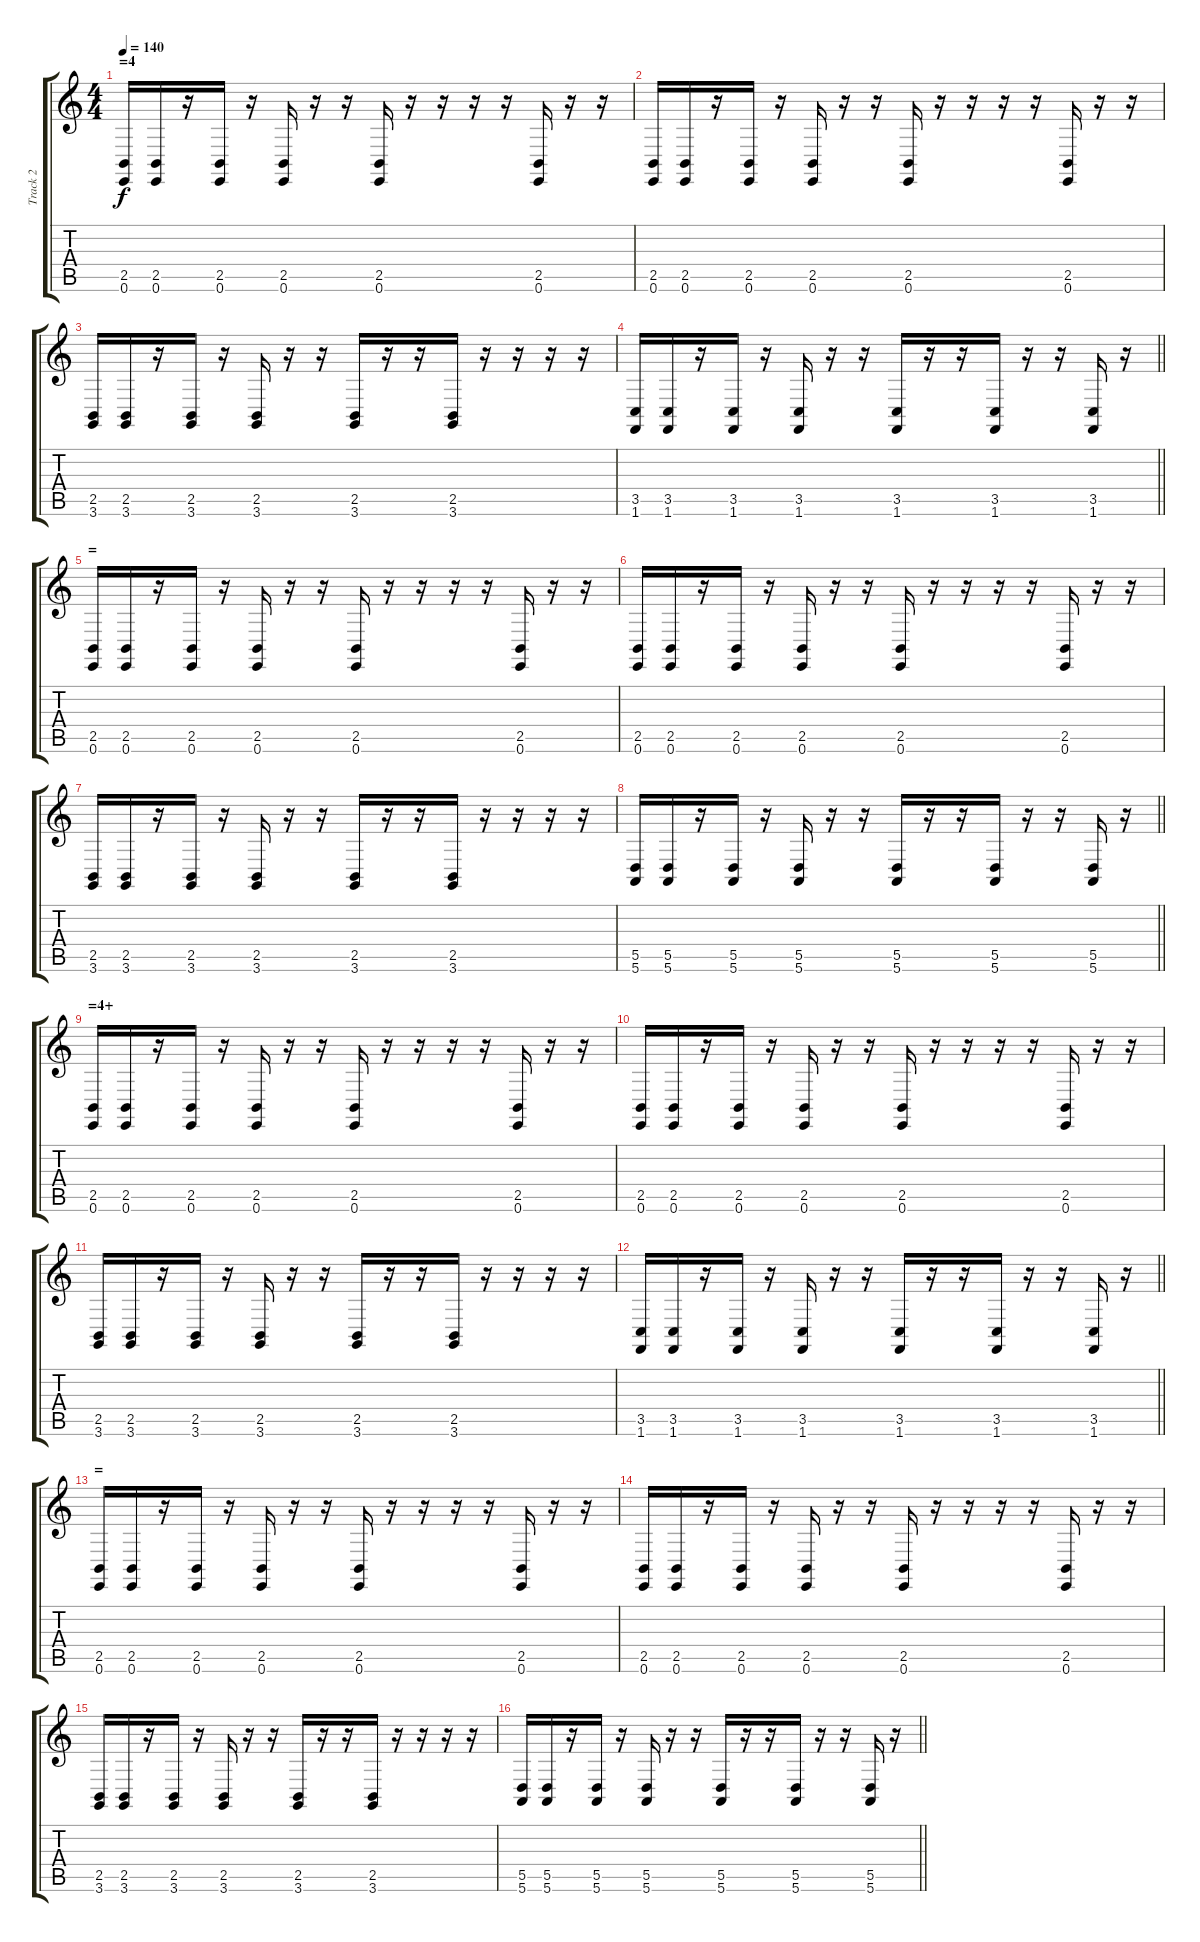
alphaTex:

\track ("Track 2" "Track 2") {instrument lead2sawtooth}
\staff {score tabs}
\tuning (E4 B3 G3 D3 A2 E2) {hide}
\ts (4 4)
\section ("" "=4")
\tempo 140
\clef g2
\ks c
(2.5 0.6).16{dy f} (2.5 0.6).16 r.16 (2.5 0.6).16 r.16 (2.5 0.6).16 r.16 r.16 (2.5 0.6).16 r.16 r.16 r.16 r.16 (2.5 0.6).16 r.16 r.16 |
(2.5 0.6).16 (2.5 0.6).16 r.16 (2.5 0.6).16 r.16 (2.5 0.6).16 r.16 r.16 (2.5 0.6).16 r.16 r.16 r.16 r.16 (2.5 0.6).16 r.16 r.16 |
(2.5 3.6).16 (2.5 3.6).16 r.16 (2.5 3.6).16 r.16 (2.5 3.6).16 r.16 r.16 (2.5 3.6).16 r.16 r.16 (2.5 3.6).16 r.16 r.16 r.16 r.16 |
\barLineRight lightlight
(3.5 1.6).16 (3.5 1.6).16 r.16 (3.5 1.6).16 r.16 (3.5 1.6).16 r.16 r.16 (3.5 1.6).16 r.16 r.16 (3.5 1.6).16 r.16 r.16 (3.5 1.6).16 r.16 |
\section ("" "=")
(2.5 0.6).16 (2.5 0.6).16 r.16 (2.5 0.6).16 r.16 (2.5 0.6).16 r.16 r.16 (2.5 0.6).16 r.16 r.16 r.16 r.16 (2.5 0.6).16 r.16 r.16 |
(2.5 0.6).16 (2.5 0.6).16 r.16 (2.5 0.6).16 r.16 (2.5 0.6).16 r.16 r.16 (2.5 0.6).16 r.16 r.16 r.16 r.16 (2.5 0.6).16 r.16 r.16 |
(2.5 3.6).16 (2.5 3.6).16 r.16 (2.5 3.6).16 r.16 (2.5 3.6).16 r.16 r.16 (2.5 3.6).16 r.16 r.16 (2.5 3.6).16 r.16 r.16 r.16 r.16 |
\barLineRight lightlight
(5.5 5.6).16 (5.5 5.6).16 r.16 (5.5 5.6).16 r.16 (5.5 5.6).16 r.16 r.16 (5.5 5.6).16 r.16 r.16 (5.5 5.6).16 r.16 r.16 (5.5 5.6).16 r.16 |
\section ("" "=4+")
(2.5 0.6).16 (2.5 0.6).16 r.16 (2.5 0.6).16 r.16 (2.5 0.6).16 r.16 r.16 (2.5 0.6).16 r.16 r.16 r.16 r.16 (2.5 0.6).16 r.16 r.16 |
(2.5 0.6).16 (2.5 0.6).16 r.16 (2.5 0.6).16 r.16 (2.5 0.6).16 r.16 r.16 (2.5 0.6).16 r.16 r.16 r.16 r.16 (2.5 0.6).16 r.16 r.16 |
(2.5 3.6).16 (2.5 3.6).16 r.16 (2.5 3.6).16 r.16 (2.5 3.6).16 r.16 r.16 (2.5 3.6).16 r.16 r.16 (2.5 3.6).16 r.16 r.16 r.16 r.16 |
\barLineRight lightlight
(3.5 1.6).16 (3.5 1.6).16 r.16 (3.5 1.6).16 r.16 (3.5 1.6).16 r.16 r.16 (3.5 1.6).16 r.16 r.16 (3.5 1.6).16 r.16 r.16 (3.5 1.6).16 r.16 |
\section ("" "=")
(2.5 0.6).16 (2.5 0.6).16 r.16 (2.5 0.6).16 r.16 (2.5 0.6).16 r.16 r.16 (2.5 0.6).16 r.16 r.16 r.16 r.16 (2.5 0.6).16 r.16 r.16 |
(2.5 0.6).16 (2.5 0.6).16 r.16 (2.5 0.6).16 r.16 (2.5 0.6).16 r.16 r.16 (2.5 0.6).16 r.16 r.16 r.16 r.16 (2.5 0.6).16 r.16 r.16 |
(2.5 3.6).16 (2.5 3.6).16 r.16 (2.5 3.6).16 r.16 (2.5 3.6).16 r.16 r.16 (2.5 3.6).16 r.16 r.16 (2.5 3.6).16 r.16 r.16 r.16 r.16 |
\barLineRight lightlight
(5.5 5.6).16 (5.5 5.6).16 r.16 (5.5 5.6).16 r.16 (5.5 5.6).16 r.16 r.16 (5.5 5.6).16 r.16 r.16 (5.5 5.6).16 r.16 r.16 (5.5 5.6).16 r.16
